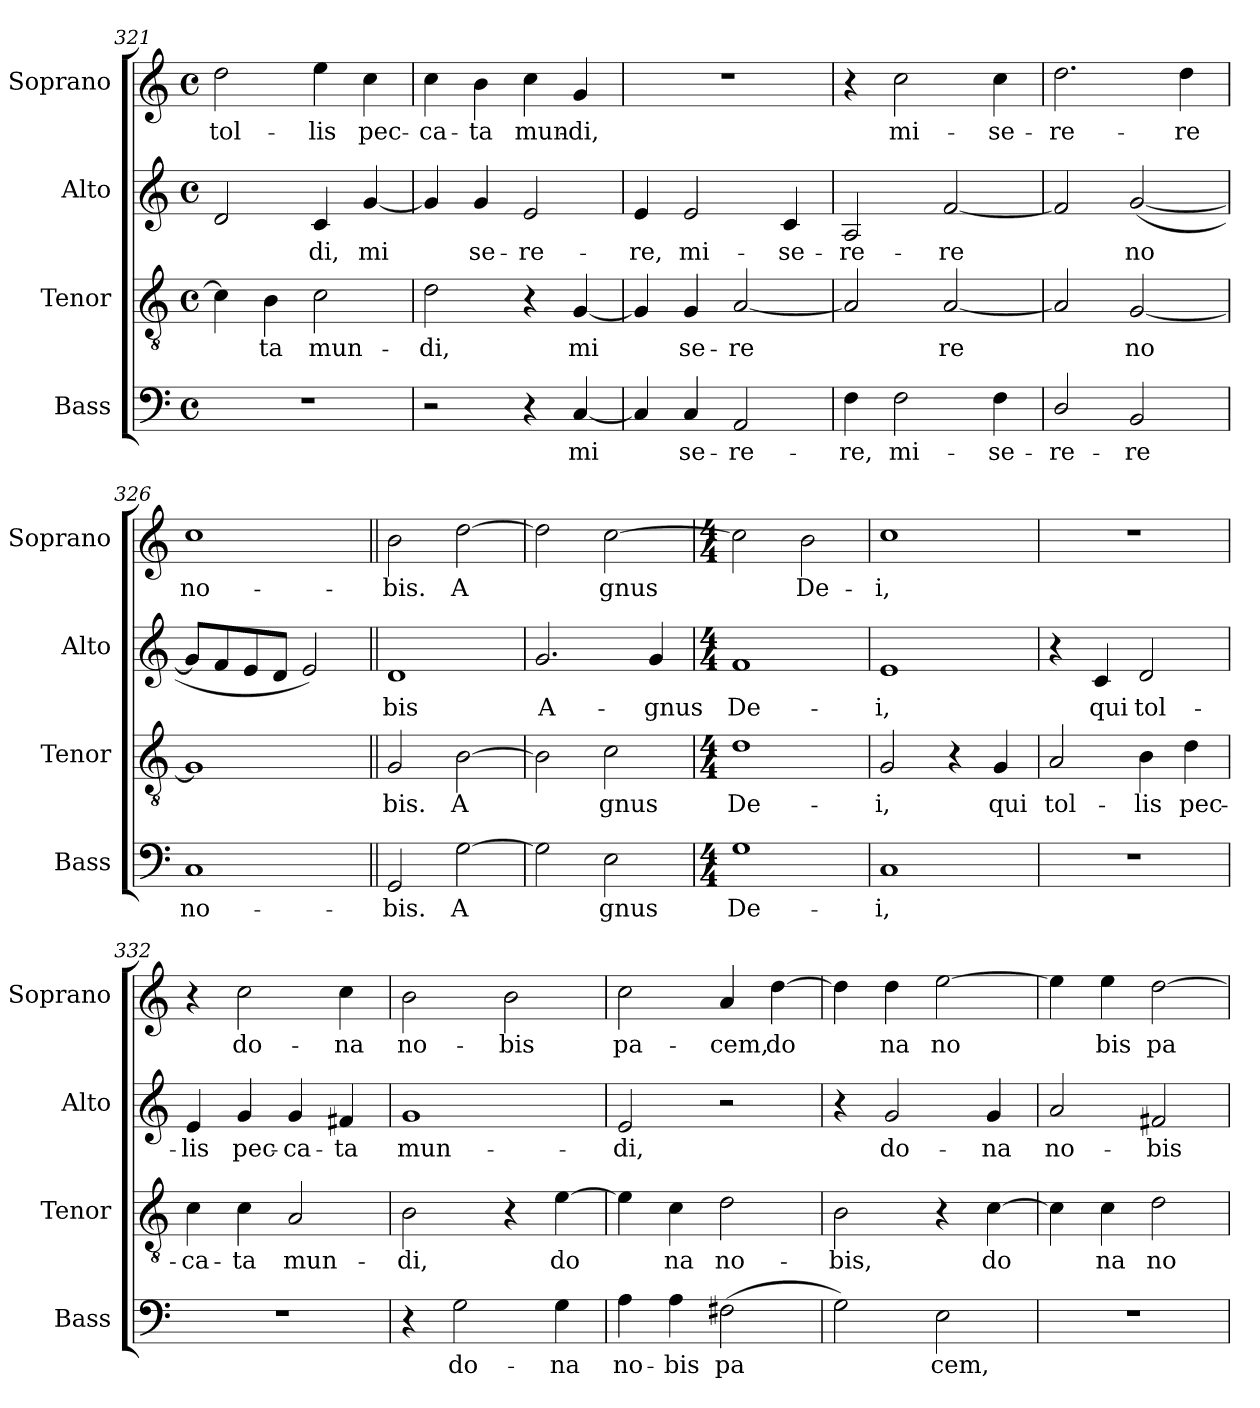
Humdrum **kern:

**kern	**text	**kern	**text	**kern	**text	**kern	**text
*part4	*part4	*part3	*part3	*part2	*part2	*part1	*part1
*staff4	*staff4	*staff3	*staff3	*staff2	*staff2	*staff1	*staff1
*I"Bass	*	*I"Tenor	*	*I"Alto	*	*I"Soprano	*
*I'Bass	*	*I'Tenor	*	*I'Alto	*	*I'Soprano	*
*clefF4	*	*clefGv2	*	*clefG2	*	*clefG2	*
*k[]	*	*k[]	*	*k[]	*	*k[]	*
*C:	*	*C:	*	*C:	*	*C:	*
*M4/4	*	*M4/4	*	*M4/4	*	*M4/4	*
*met(c)	*	*met(c)	*	*met(c)	*	*met(c)	*
=321	=321	=321	=321	=321	=321	=321	=321
!	!	!	!	!	!	!	!LO:LY:b
1r	.	4c\]	.	2d/	.	2dd\	tol-
!	!	!	!LO:LY:b	!	!	!	!
.	.	4B\	ta	.	.	.	.
!	!	!	!LO:LY:b	!	!LO:LY:b	!	!LO:LY:b
.	.	2c\	mun-	4c/	di,	4ee\	-lis
!	!	!	!	!	!LO:LY:b	!	!LO:LY:b
.	.	.	.	[4g/	mi­	4cc\	pec-
!!LO:LB:g=z
=322	=322	=322	=322	=322	=322	=322	=322
!	!	!	!LO:LY:b	!	!	!	!LO:LY:b
2r	.	2d\	-di,	4g/]	.	4cc\	-ca-
!	!	!	!	!	!LO:LY:b	!	!LO:LY:b
.	.	.	.	4g/	se-	4b\	-ta
!	!	!	!	!	!LO:LY:b	!	!LO:LY:b
4r	.	4r	.	2e/	-re-	4cc\	mun-
!	!LO:LY:b	!	!LO:LY:b	!	!	!	!LO:LY:b
[4C/	mi­	[4G/	mi­	.	.	4g/	-di,
=323	=323	=323	=323	=323	=323	=323	=323
!	!	!	!	!	!LO:LY:b	!	!
4C/]	.	4G/]	.	4e/	-re,	1r	.
!	!LO:LY:b	!	!LO:LY:b	!	!LO:LY:b	!	!
4C/	se-	4G/	se-	2e/	mi-	.	.
!	!LO:LY:b	!	!LO:LY:b	!	!	!	!
2AA/	-re-	[2A/	-re­	.	.	.	.
!	!	!	!	!	!LO:LY:b	!	!
.	.	.	.	4c/	-se-	.	.
=324	=324	=324	=324	=324	=324	=324	=324
!	!LO:LY:b	!	!	!	!LO:LY:b	!	!
4F\	-re,	2A/]	.	2A/	-re-	4r	.
!	!LO:LY:b	!	!	!	!	!	!LO:LY:b
2F\	mi-	.	.	.	.	2cc\	mi-
!	!	!	!LO:LY:b	!	!LO:LY:b	!	!
.	.	[2A/	re	[2f/	-re	.	.
!	!LO:LY:b	!	!	!	!	!	!LO:LY:b
4F\	-se-	.	.	.	.	4cc\	-se-
=325	=325	=325	=325	=325	=325	=325	=325
!	!LO:LY:b	!	!	!	!	!	!LO:LY:b
2D/	-re-	2A/]	.	2f/]	.	2.dd\	-re-
!	!LO:LY:b	!	!LO:LY:b	!	!LO:LY:b	!	!
2BB/	-re	[2G/	no­	(<[2g/	no­	.	.
!	!	!	!	!	!	!	!LO:LY:b
.	.	.	.	.	.	4dd\	-re
=326	=326	=326	=326	=326	=326	=326	=326
!	!LO:LY:b	!	!	!	!	!	!LO:LY:b
1C	no-	1G]	.	8g/L]	.	1cc	no-
.	.	.	.	8f/	.	.	.
.	.	.	.	8e/	.	.	.
.	.	.	.	8d/J	.	.	.
.	.	.	.	2e/)	.	.	.
=327||	=327||	=327||	=327||	=327||	=327||	=327||	=327||
!	!LO:LY:b	!	!LO:LY:b	!	!LO:LY:b	!	!LO:LY:b
2GG/	-bis.	2G/	bis.	1d	bis	2b\	-bis.
!	!LO:LY:b	!	!LO:LY:b	!	!	!	!LO:LY:b
[2G\	A­	[2B\	A­	.	.	[2dd\	A­
=328	=328	=328	=328	=328	=328	=328	=328
!	!	!	!	!	!LO:LY:b	!	!
2G\]	.	2B\]	.	2.g/	A-	2dd\]	.
!	!LO:LY:b	!	!LO:LY:b	!	!	!	!LO:LY:b
2E\	gnus	2c\	gnus	.	.	[2cc\	gnus
!	!	!	!	!	!LO:LY:b	!	!
.	.	.	.	4g/	-gnus	.	.
!!LO:LB:g=z
=329	=329	=329	=329	=329	=329	=329	=329
*M4/4	*	*M4/4	*	*M4/4	*	*M4/4	*
!	!LO:LY:b	!	!LO:LY:b	!	!LO:LY:b	!	!
1G	De-	1d	De-	1f	De-	2cc\]	.
!	!	!	!	!	!	!	!LO:LY:b
.	.	.	.	.	.	2b\	De-
=330	=330	=330	=330	=330	=330	=330	=330
!	!LO:LY:b	!	!LO:LY:b	!	!LO:LY:b	!	!LO:LY:b
1C	-i,	2G/	-i,	1e	-i,	1cc	-i,
.	.	4r	.	.	.	.	.
!	!	!	!LO:LY:b	!	!	!	!
.	.	4G/	qui	.	.	.	.
=331	=331	=331	=331	=331	=331	=331	=331
!	!	!	!LO:LY:b	!	!	!	!
1r	.	2A/	tol-	4r	.	1r	.
!	!	!	!	!	!LO:LY:b	!	!
.	.	.	.	4c/	qui	.	.
!	!	!	!LO:LY:b	!	!LO:LY:b	!	!
.	.	4B\	-lis	2d/	tol-	.	.
!	!	!	!LO:LY:b	!	!	!	!
.	.	4d\	pec-	.	.	.	.
=332	=332	=332	=332	=332	=332	=332	=332
!	!	!	!LO:LY:b	!	!LO:LY:b	!	!
1r	.	4c\	-ca-	4e/	-lis	4r	.
!	!	!	!LO:LY:b	!	!LO:LY:b	!	!LO:LY:b
.	.	4c\	-ta	4g/	pec-	2cc\	do-
!	!	!	!LO:LY:b	!	!LO:LY:b	!	!
.	.	2A/	mun-	4g/	-ca-	.	.
!	!	!	!	!	!LO:LY:b	!	!LO:LY:b
.	.	.	.	4f#X/	-ta	4cc\	-na
=333	=333	=333	=333	=333	=333	=333	=333
!	!	!	!LO:LY:b	!	!LO:LY:b	!	!LO:LY:b
4r	.	2B\	-di,	1g	mun-	2b\	no-
!	!LO:LY:b	!	!	!	!	!	!
2G\	do-	.	.	.	.	.	.
!	!	!	!	!	!	!	!LO:LY:b
.	.	4r	.	.	.	2b\	-bis
!	!LO:LY:b	!	!LO:LY:b	!	!	!	!
4G\	-na	[4e\	do­	.	.	.	.
=334	=334	=334	=334	=334	=334	=334	=334
!	!LO:LY:b	!	!	!	!LO:LY:b	!	!LO:LY:b
4A\	no-	4e\]	.	2e/	-di,	2cc\	pa-
!	!LO:LY:b	!	!LO:LY:b	!	!	!	!
4A\	-bis	4c\	na	.	.	.	.
!	!LO:LY:b	!	!LO:LY:b	!	!	!	!LO:LY:b
(>2F#X\	pa­	2d\	no-	2r	.	4a/	-cem,
!	!	!	!	!	!	!	!LO:LY:b
.	.	.	.	.	.	[4dd\	do­
=335	=335	=335	=335	=335	=335	=335	=335
!	!	!	!LO:LY:b	!	!	!	!
2G\)	.	2B\	-bis,	4r	.	4dd\]	.
!	!	!	!	!	!LO:LY:b	!	!LO:LY:b
.	.	.	.	2g/	do-	4dd\	na
!	!LO:LY:b	!	!	!	!	!	!LO:LY:b
2E\	cem,	4r	.	.	.	[2ee\	no­
!	!	!	!LO:LY:b	!	!LO:LY:b	!	!
.	.	[4c\	do­	4g/	-na	.	.
!!LO:LB:g=z
=336	=336	=336	=336	=336	=336	=336	=336
!	!	!	!	!	!LO:LY:b	!	!
1r	.	4c\]	.	2a/	no-	4ee\]	.
!	!	!	!LO:LY:b	!	!	!	!LO:LY:b
.	.	4c\	na	.	.	4ee\	bis
!	!	!	!LO:LY:b	!	!LO:LY:b	!	!LO:LY:b
.	.	2d\	no-	2f#X/	-bis	[2dd\	pa­
=	=	=	=	=	=	=	=
*-	*-	*-	*-	*-	*-	*-	*-
